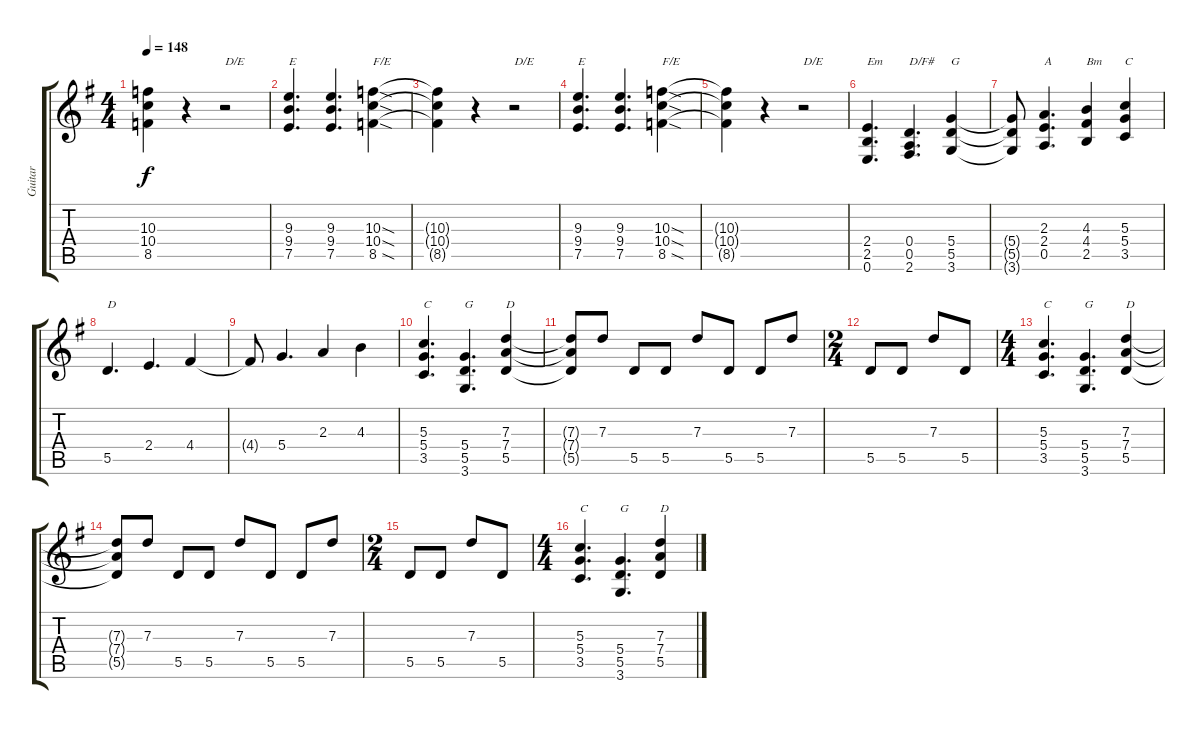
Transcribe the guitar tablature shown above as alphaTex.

\track ("Guitar" "Guitar") {instrument overdrivenguitar}
\staff {score tabs}
\tuning (E4 B3 G3 D3 A2 E2) {hide}
\ts (4 4)
\tempo 148
\clef g2
\ks eminor
(10.3{t} 10.4{t} 8.5{t}).4{dy f} r.4 r.2{txt "D/E"} |
(9.3 9.4 7.5).4{d txt "E"} (9.3 9.4 7.5).4{d} (10.3{sod} 10.4{sod} 8.5{sod}).4{txt "F/E"} |
(10.3{t} 10.4{t} 8.5{t}).4 r.4 r.2{txt "D/E"} |
(9.3 9.4 7.5).4{d txt "E"} (9.3 9.4 7.5).4{d} (10.3{sod} 10.4{sod} 8.5{sod}).4{txt "F/E"} |
(10.3{t} 10.4{t} 8.5{t}).4 r.4 r.2{txt "D/E"} |
(2.4 2.5 0.6).4{d txt "Em"} (0.4 0.5 2.6).4{d txt "D/F#"} (5.4 5.5 3.6).4{txt "G"} |
(5.4{t} 5.5{t} 3.6{t}).8 (2.3 2.4 0.5).4{d txt "A"} (4.3 4.4 2.5).4{txt "Bm"} (5.3 5.4 3.5).4{txt "C"} |
5.5.4{d txt "D"} 2.4.4{d} 4.4.4 |
4.4{t}.8 5.4.4{d} 2.3.4 4.3.4 |
(5.3 5.4 3.5).4{d txt "C"} (5.4 5.5 3.6).4{d txt "G"} (7.3 7.4 5.5).4{txt "D"} |
(7.3{t} 7.4{t} 5.5{t}).8 7.3.8 5.5.8 5.5.8 7.3.8 5.5.8 5.5.8 7.3.8 |
\ts (2 4)
5.5.8 5.5.8 7.3.8 5.5.8 |
\ts (4 4)
(5.3 5.4 3.5).4{d txt "C"} (5.4 5.5 3.6).4{d txt "G"} (7.3 7.4 5.5).4{txt "D"} |
(7.3{t} 7.4{t} 5.5{t}).8 7.3.8 5.5.8 5.5.8 7.3.8 5.5.8 5.5.8 7.3.8 |
\ts (2 4)
5.5.8 5.5.8 7.3.8 5.5.8 |
\ts (4 4)
(5.3 5.4 3.5).4{d txt "C"} (5.4 5.5 3.6).4{d txt "G"} (7.3 7.4 5.5).4{txt "D"}
